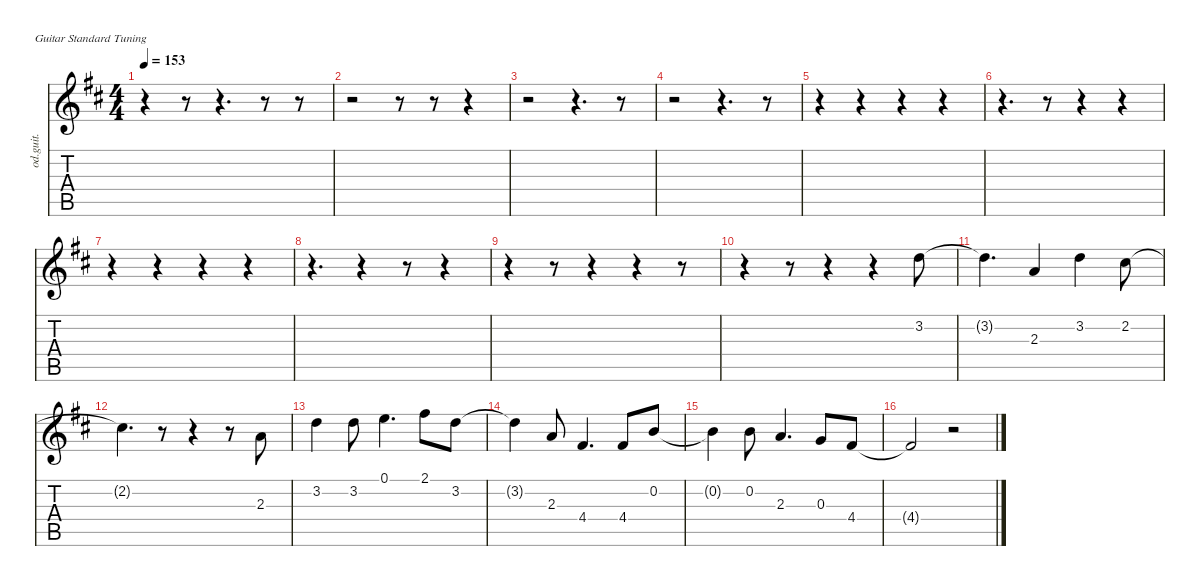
\defaultSystemsLayout 4
\hideDynamics
\bracketExtendMode nobrackets
\track ("Overdriven Guitar" "od.guit.") {instrument overdrivenguitar}
\staff {score tabs}
\tuning (E4 B3 G3 D3 A2 E2)
\ts (4 4)
\tempo 153
\clef g2
\ks d
r.4{dy mf instrument overdrivenguitar beam Down} r.8{beam Down} r.4{d beam Down} r.8{beam Down} r.8{beam Down} |
r.2{beam Down} r.8{beam Down} r.8{beam Down} r.4{beam Down} |
r.2{beam Down} r.4{d beam Down} r.8{beam Down} |
r.2{beam Down} r.4{d beam Down} r.8{beam Down} |
r.4{beam Down} r.4{beam Down} r.4{beam Down} r.4{beam Down} |
r.4{d beam Down} r.8{beam Down} r.4{beam Down} r.4{beam Down} |
r.4{beam Down} r.4{beam Down} r.4{beam Down} r.4{beam Down} |
r.4{d beam Down} r.4{beam Down} r.8{beam Down} r.4{beam Down} |
r.4{beam Down} r.8{beam Down} r.4{beam Down} r.4{beam Down} r.8{beam Down} |
r.4{beam Down} r.8{beam Down} r.4{beam Down} r.4{beam Down} 3.2{acc forcenatural}.8{beam Down} |
3.2{t acc forcenatural}.4{d beam Down} 2.3{acc forcenatural}.4{beam Up} 3.2{acc forcenatural}.4{beam Down} 2.2{acc #}.8{beam Down} |
2.2{t acc #}.4{d beam Down} r.8{beam Down} r.4{beam Down} r.8{beam Down} 2.3{acc forcenatural}.8{beam Up} |
3.2{acc forcenatural}.4{beam Down} 3.2{acc forcenatural}.8{beam Down} 0.1{acc forcenatural}.4{d beam Down} 2.1{acc #}.8{beam Down} 3.2{acc forcenatural}.8{beam Down} |
3.2{t acc forcenatural}.4{beam Down} 2.3{acc forcenatural}.8{beam Up} 4.4{acc #}.4{d beam Up} 4.4{acc #}.8{beam Up} 0.2{acc forcenatural}.8{beam Up} |
0.2{t acc forcenatural}.4{beam Down} 0.2{acc forcenatural}.8{beam Down} 2.3{acc forcenatural}.4{d beam Up} 0.3{acc forcenatural}.8{beam Up} 4.4{acc #}.8{beam Up} |
4.4{t acc #}.2{beam Up} r.2{beam Down}
